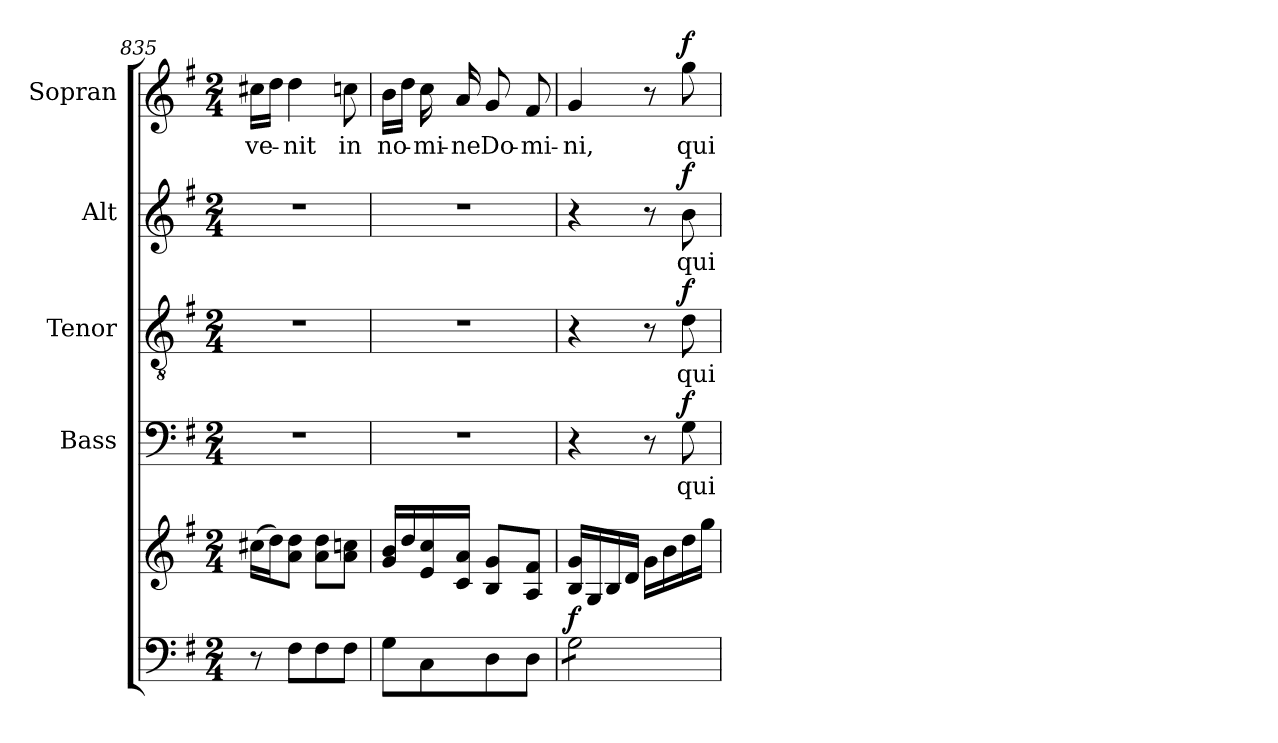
**kern	**kern	**dynam	**kern	**text	**dynam	**kern	**text	**dynam	**kern	**text	**dynam	**kern	**text	**dynam
*part5	*part5	*part5	*part4	*part4	*part4	*part3	*part3	*part3	*part2	*part2	*part2	*part1	*part1	*part1
*staff6	*staff5	*staff5/6	*staff4	*staff4	*staff4	*staff3	*staff3	*staff3	*staff2	*staff2	*staff2	*staff1	*staff1	*staff1
*	*	*	*I"Bass	*	*	*I"Tenor	*	*	*I"Alt	*	*	*I"Sopran	*	*
*	*	*	*I'B.	*	*	*I'T.	*	*	*I'A.	*	*	*I'S.	*	*
*clefF4	*clefG2	*	*clefF4	*	*	*clefGv2	*	*	*clefG2	*	*	*clefG2	*	*
*k[f#]	*k[f#]	*	*k[f#]	*	*	*k[f#]	*	*	*k[f#]	*	*	*k[f#]	*	*
*G:	*G:	*	*G:	*	*	*G:	*	*	*G:	*	*	*G:	*	*
*M2/4	*M2/4	*	*M2/4	*	*	*M2/4	*	*	*M2/4	*	*	*M2/4	*	*
=835	=835	=835	=835	=835	=835	=835	=835	=835	=835	=835	=835	=835	=835	=835
!	!	!	!	!	!	!	!	!	!	!	!	!	!LO:LY:b	!
8r	(>16cc#X\LL	.	2r	.	.	2r	.	.	2r	.	.	16cc#X\LL	ve-	.
.	16dd\J)	.	.	.	.	.	.	.	.	.	.	16dd\JJ	.	.
!	!	!	!	!	!	!	!	!	!	!	!	!	!LO:LY:b	!
8F#\L	8a\ 8dd\J	.	.	.	.	.	.	.	.	.	.	4dd\	-nit	.
8F#\	8a\ 8dd\L	.	.	.	.	.	.	.	.	.	.	.	.	.
!	!	!	!	!	!	!	!	!	!	!	!	!	!LO:LY:b	!
8F#\J	8a\ 8ccn\J	.	.	.	.	.	.	.	.	.	.	8ccn\	in	.
=836	=836	=836	=836	=836	=836	=836	=836	=836	=836	=836	=836	=836	=836	=836
!	!	!	!	!	!	!	!	!	!	!	!	!	!LO:LY:b	!
8G\L	16g/ 16b/LL	.	2r	.	.	2r	.	.	2r	.	.	16b\LL	no-	.
.	16dd/	.	.	.	.	.	.	.	.	.	.	16dd\JJ	.	.
!	!	!	!	!	!	!	!	!	!	!	!	!	!LO:LY:b	!
8C\	16e/ 16cc/	.	.	.	.	.	.	.	.	.	.	16cc\	-mi-	.
!	!	!	!	!	!	!	!	!	!	!	!	!	!LO:LY:b	!
.	16c/ 16a/JJ	.	.	.	.	.	.	.	.	.	.	16a/	-ne	.
!	!	!	!	!	!	!	!	!	!	!	!	!	!LO:LY:b	!
8D\	8B/ 8g/L	.	.	.	.	.	.	.	.	.	.	8g/	Do-	.
!	!	!	!	!	!	!	!	!	!	!	!	!	!LO:LY:b	!
8D\J	8A/ 8f#/J	.	.	.	.	.	.	.	.	.	.	8f#/	-mi-	.
=837	=837	=837	=837	=837	=837	=837	=837	=837	=837	=837	=837	=837	=837	=837
!	!	!LO:DY:a=2	!	!	!	!	!	!	!	!	!	!	!LO:LY:b	!
*tremolo	*	*	*	*	*	*	*	*	*	*	*	*	*	*
8G\L	16B/ 16g/LL	f	4r	.	.	4r	.	.	4r	.	.	4g/	-ni,	.
.	16G/	.	.	.	.	.	.	.	.	.	.	.	.	.
8G\	16B/	.	.	.	.	.	.	.	.	.	.	.	.	.
.	16d/JJ	.	.	.	.	.	.	.	.	.	.	.	.	.
8G\	16g\LL	.	8r	.	.	8r	.	.	8r	.	.	8r	.	.
.	16b\	.	.	.	.	.	.	.	.	.	.	.	.	.
!	!	!	!	!LO:LY:b	!LO:DY:a	!	!LO:LY:b	!LO:DY:a	!	!LO:LY:b	!LO:DY:a	!	!LO:LY:b	!LO:DY:a
8G\J	16dd\	.	8G\	qui	f	8d\	qui	f	8b\	qui	f	8gg\	qui	f
*Xtremolo	*	*	*	*	*	*	*	*	*	*	*	*	*	*
.	16gg\JJ	.	.	.	.	.	.	.	.	.	.	.	.	.
=	=	=	=	=	=	=	=	=	=	=	=	=	=	=
*-	*-	*-	*-	*-	*-	*-	*-	*-	*-	*-	*-	*-	*-	*-
